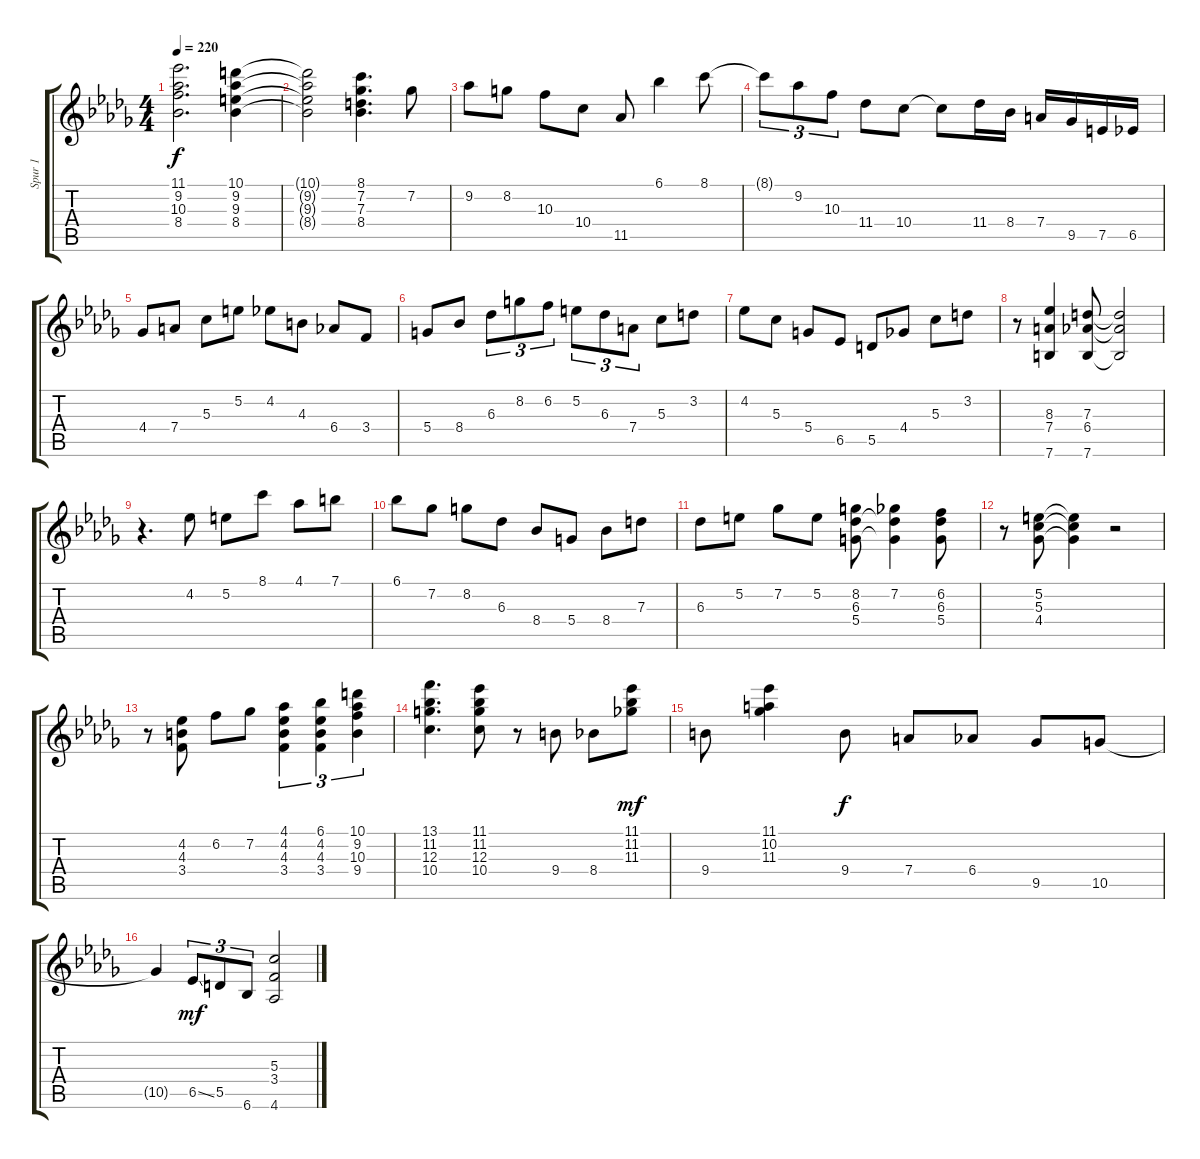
\track ("Spur 1" "Spur 1") {instrument electricguitarjazz}
\staff {score tabs}
\tuning (E4 B3 G3 D3 A2 E2) {hide}
\ts (4 4)
\tempo 220
\clef g2
\ks bbminor
(11.1 9.2 10.3 8.4).2{d dy f} (10.1 9.2 9.3 8.4).4 |
(10.1{t} 9.2{t} 9.3{t} 8.4{t}).2 (8.1 7.2 7.3 8.4).4{d} 7.2.8 |
9.2.8 8.2.8 10.3.8 10.4.8 11.5.8 6.1.4 8.1.8 |
8.1{t}.8{tu (3 2)} 9.2.8{tu (3 2)} 10.3.8{tu (3 2)} 11.4.8 10.4.8 10.4{t}.8 11.4.16 8.4.16 7.4.16 9.5.16 7.5.16 6.5.16 |
4.4.8 7.4.8 5.3.8 5.2.8 4.2.8 4.3.8 6.4.8 3.4.8 |
5.4.8 8.4.8 6.3.8{tu (3 2)} 8.2.8{tu (3 2)} 6.2.8{tu (3 2)} 5.2.8{tu (3 2)} 6.3.8{tu (3 2)} 7.4.8{tu (3 2)} 5.3.8 3.2.8 |
4.2.8 5.3.8 5.4.8 6.5.8 5.5.8 4.4.8 5.3.8 3.2.8 |
r.8 (8.3 7.4 7.6).4 (7.3 6.4 7.6).8 (7.3{t} 6.4{t} 7.6{t}).2 |
r.4{d} 4.2.8 5.2.8 8.1.8 4.1.8 7.1.8 |
6.1.8 7.2.8 8.2.8 6.3.8 8.4.8 5.4.8 8.4.8 7.3.8 |
6.3.8 5.2.8 7.2.8 5.2.8 (8.2 6.3 5.4).8 (7.2 6.3{t} 5.4{t}).4 (6.2 6.3 5.4).8 |
r.8 (5.2 5.3 4.4).8 (5.2{t} 5.3{t} 4.4{t}).4 r.2 |
r.8 (4.2 4.3 3.4).8 6.2.8 7.2.8 (4.1 4.2 4.3 3.4).4{tu (3 2)} (6.1 4.2 4.3 3.4).4{tu (3 2)} (10.1 9.2 10.3 9.4).4{tu (3 2)} |
(13.1 11.2 12.3 10.4).4{d} (11.1 11.2 12.3 10.4).8 r.8 9.4.8 8.4.8 (11.1 11.2 11.3).8{dy mf} |
9.4.8 (11.1 10.2 11.3).4 9.4.8{dy f} 7.4.8 6.4.8 9.5.8 10.5.8 |
10.5{t}.4 6.5{ss}.8{tu (3 2) dy mf} 5.5.8{tu (3 2)} 6.6.8{tu (3 2)} (5.3 3.4 4.6).2
